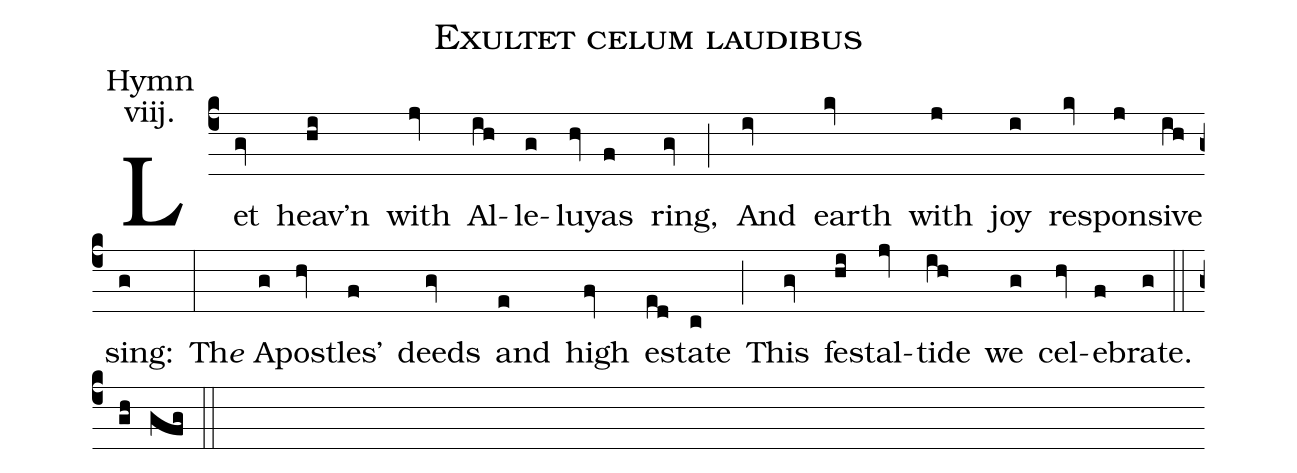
name: Exultet celum laudibus;
annotation: Hymn;
annotation: viij.;
mode: 8;
office-part: Office Hymn;
%%
(c4)Let(gv) heav’n(hi) with(jv) Al(ih)le(g)lu(hv)yas(f) ring,(gv) (;)
And(iv) earth(kv) with(j) joy(i) re(kv)spon(j)sive(ih) sing:(g) (:)
Th<e>e</e> A(g)pos(hv)tles’(f) deeds(gv) and(e) high(fv) es(ed)tate(c) (;)
This(gv) fes(hi)tal-(jv)tide(ih) we(g) cel(hv)e(f)brate.(g) (::)
(gh) (gfg) (::)
